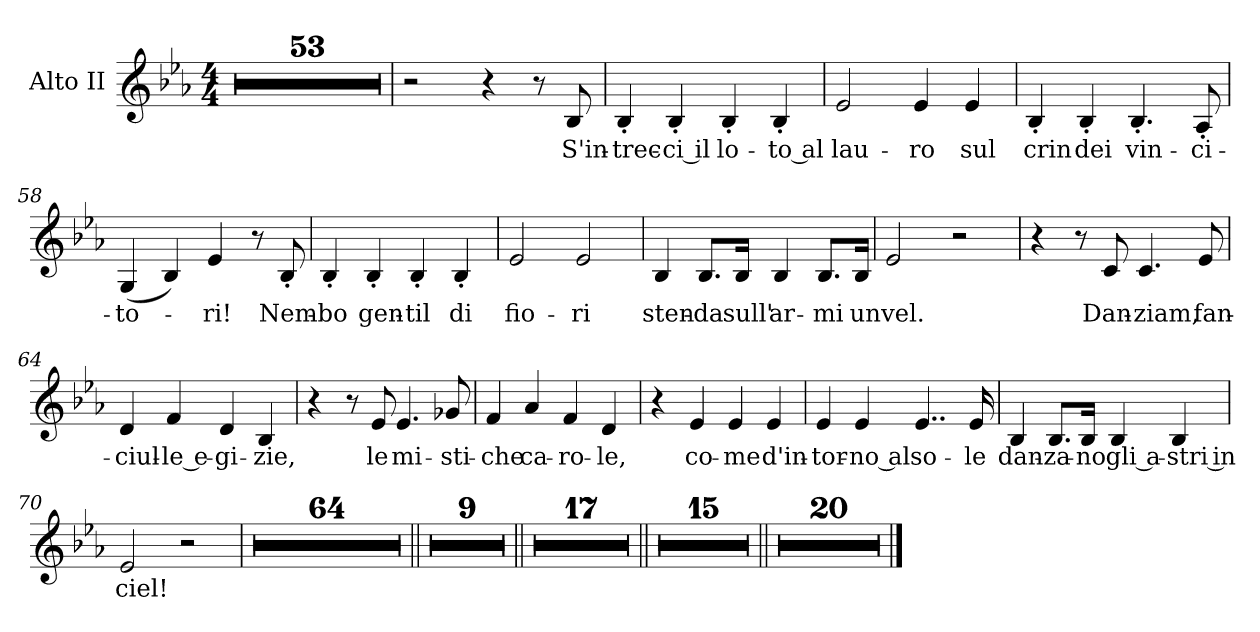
**kern	**text
*part1	*part1
*staff1	*staff1
*I"Alto II	*
*I'A.II	*
*clefG2	*
*k[b-e-a-]	*
*M4/4	*
=1	=1
1r	.
=2	=2
1r	.
=3	=3
1r	.
=4	=4
1r	.
=5	=5
1r	.
!!LO:LB:g=z
=6	=6
1r	.
=7	=7
1r	.
=8	=8
1r	.
=9	=9
1r	.
=10	=10
1r	.
!!LO:LB:g=z
=11	=11
1r	.
=12	=12
1r	.
=13	=13
1r	.
=14	=14
1r	.
=15	=15
1r	.
=16	=16
1r	.
!!LO:LB:g=z
=17	=17
1r	.
=18	=18
1r	.
=19	=19
1r	.
=20	=20
1r	.
=21	=21
1r	.
!!LO:PB:g=z
=22	=22
1r	.
=23	=23
1r	.
=24	=24
1r	.
=25	=25
1r	.
=26	=26
1r	.
!!LO:LB:g=z
=27	=27
1r	.
=28	=28
1r	.
=29	=29
1r	.
=30	=30
1r	.
=31	=31
1r	.
!!LO:PB:g=z
=32	=32
1r	.
=33	=33
1r	.
=34	=34
1r	.
=35	=35
1r	.
=36	=36
1r	.
!!LO:LB:g=z
=37	=37
1r	.
=38	=38
1r	.
=39	=39
1r	.
=40	=40
1r	.
=41	=41
1r	.
!!LO:PB:g=z
=42	=42
1r	.
=43	=43
1r	.
=44	=44
1r	.
=45	=45
1r	.
=46	=46
1r	.
!!LO:LB:g=z
=47	=47
1r	.
=48	=48
1r	.
=49	=49
1r	.
=50	=50
1r	.
!!LO:PB:g=z
=51	=51
1r	.
=52	=52
1r	.
=53	=53
1r	.
=54	=54
2r	.
4r	.
8r	.
!	!LO:LY:b
8B-/	S'in-
!!LO:LB:g=z
=55	=55
!	!LO:LY:b
4B-'/	-trec-
!	!LO:LY:b
4B-'/	ci il
!	!LO:LY:b
4B-'/	lo-
!	!LO:LY:b
4B-'/	to al
=56	=56
!	!LO:LY:b
2e-/	lau-
!	!LO:LY:b
4e-/	-ro
!	!LO:LY:b
4e-/	sul
=57	=57
!	!LO:LY:b
4B-'/	crin
!	!LO:LY:b
4B-'/	dei
!	!LO:LY:b
4.B-'/	vin-
!	!LO:LY:b
8A-'/	-ci-
=58	=58
!	!LO:LY:b
(<4G/	-to-
4B-/)	.
!	!LO:LY:b
4e-/	-ri!
8r	.
!	!LO:LY:b
8B-'/	Nem-
!!LO:LB:g=z
=59	=59
!	!LO:LY:b
4B-'/	-bo
!	!LO:LY:b
4B-'/	gen-
!	!LO:LY:b
4B-'/	-til
!	!LO:LY:b
4B-'/	di
=60	=60
!	!LO:LY:b
2e-/	fio-
!	!LO:LY:b
2e-/	-ri
=61	=61
!	!LO:LY:b
4B-/	sten-
!	!LO:LY:b
8.B-/L	-da
!	!LO:LY:b
16B-/Jk	sull'
!	!LO:LY:b
4B-/	ar-
!	!LO:LY:b
8.B-/L	-mi
!	!LO:LY:b
16B-/Jk	un
=62	=62
!	!LO:LY:b
2e-/	vel.
2r	.
!!LO:PB:g=z
=63	=63
4r	.
8r	.
!	!LO:LY:b
8c/	Dan-
!	!LO:LY:b
4.c/	-ziam,
!	!LO:LY:b
8e-/	fan-
=64	=64
!	!LO:LY:b
4d/	-ciul-
!	!LO:LY:b
4f/	le e-
!	!LO:LY:b
4d/	-gi-
!	!LO:LY:b
4B-/	-zie,
=65	=65
4r	.
8r	.
!	!LO:LY:b
8e-/	le
!	!LO:LY:b
4.e-/	mi-
!	!LO:LY:b
8g-X/	-sti-
=66	=66
!	!LO:LY:b
4f/	che
!	!LO:LY:b
4a-/	ca-
!	!LO:LY:b
4f/	-ro-
!	!LO:LY:b
4d/	-le,
!!LO:LB:g=z
=67	=67
4r	.
!	!LO:LY:b
4e-/	co-
!	!LO:LY:b
4e-/	-me
!	!LO:LY:b
4e-/	d'in-
=68	=68
!	!LO:LY:b
4e-/	-tor-
!	!LO:LY:b
4e-/	no al
!	!LO:LY:b
4..e-/	so-
!	!LO:LY:b
16e-/	-le
=69	=69
!	!LO:LY:b
4B-/	dan-
!	!LO:LY:b
8.B-/L	-za-
!	!LO:LY:b
16B-/Jk	-no
!	!LO:LY:b
4B-/	gli a-
!	!LO:LY:b
4B-/	stri in
=70	=70
!	!LO:LY:b
2e-/	ciel!
2r	.
!!LO:LB:g=z
=71	=71
1r	.
=72	=72
1r	.
=73	=73
1r	.
=74	=74
1r	.
=75	=75
1r	.
=76	=76
1r	.
!!LO:PB:g=z
=77	=77
1r	.
=78	=78
1r	.
=79	=79
1r	.
=80	=80
1r	.
=81	=81
1r	.
!!LO:LB:g=z
=82	=82
1r	.
=83	=83
1r	.
=84	=84
1r	.
!!LO:PB:g=z
=85	=85
1r	.
=86	=86
1r	.
!!LO:LB:g=z
=87	=87
1r	.
=88	=88
1r	.
=89	=89
1r	.
=90	=90
1r	.
!!LO:LB:g=z
=91	=91
1r	.
=92	=92
1r	.
=93	=93
1r	.
=94	=94
1r	.
=95	=95
1r	.
!!LO:PB:g=z
=96	=96
1r	.
=97	=97
1r	.
=98	=98
1r	.
=99	=99
1r	.
=100	=100
1r	.
!!LO:LB:g=z
=101	=101
1r	.
=102	=102
1r	.
=103	=103
1r	.
=104	=104
1r	.
=105	=105
1r	.
!!LO:LB:g=z
=106	=106
1r	.
=107	=107
1r	.
=108	=108
1r	.
=109	=109
1r	.
=110	=110
1r	.
!!LO:LB:g=z
=111	=111
1r	.
=112	=112
1r	.
=113	=113
1r	.
=114	=114
1r	.
=115	=115
1r	.
!!LO:LB:g=z
=116	=116
1r	.
=117	=117
1r	.
=118	=118
1r	.
=119	=119
1r	.
=120	=120
1r	.
!!LO:LB:g=z
=121	=121
1r	.
=122	=122
1r	.
=123	=123
1r	.
=124	=124
1r	.
!!LO:LB:g=z
=125	=125
1r	.
=126	=126
1r	.
=127	=127
1r	.
=128	=128
1r	.
=129	=129
1r	.
!!LO:LB:g=z
=130	=130
1r	.
=131	=131
1r	.
=132	=132
1r	.
=133	=133
1r	.
=134	=134
1r	.
!!LO:PB:g=z
=135||	=135||
1r	.
=136	=136
1r	.
=137	=137
1r	.
=138	=138
1r	.
!!LO:PB:g=z
=139	=139
1r	.
=140	=140
1r	.
=141	=141
1r	.
=142	=142
1r	.
=143	=143
1r	.
!!LO:LB:g=z
=144||	=144||
1r	.
=145	=145
1r	.
=146	=146
1r	.
=147	=147
1r	.
!!LO:PB:g=z
=148	=148
1r	.
=149	=149
1r	.
=150	=150
1r	.
=151	=151
1r	.
!!LO:LB:g=z
=152	=152
1r	.
=153	=153
1r	.
=154	=154
1r	.
=155	=155
1r	.
!!LO:PB:g=z
=156	=156
1r	.
=157	=157
1r	.
=158	=158
1r	.
=159	=159
1r	.
=160	=160
1r	.
!!LO:LB:g=z
=161||	=161||
1r	.
=162	=162
1r	.
=163	=163
1r	.
=164	=164
1r	.
=165	=165
1r	.
!!LO:PB:g=z
=166	=166
1r	.
=167	=167
1r	.
=168	=168
1r	.
=169	=169
1r	.
=170	=170
1r	.
!!LO:LB:g=z
=171	=171
1r	.
=172	=172
1r	.
=173	=173
1r	.
!!LO:PB:g=z
=174	=174
1r	.
=175	=175
1r	.
=176||	=176||
1r	.
=177	=177
1r	.
!!LO:LB:g=z
=178	=178
1r	.
!!LO:PB:g=z
=179	=179
1r	.
=180	=180
1r	.
=181	=181
1r	.
!!LO:PB:g=z
=182	=182
1r	.
=183	=183
1r	.
=184	=184
1r	.
=185	=185
1r	.
!!LO:PB:g=z
=186	=186
1r	.
=187	=187
1r	.
=188	=188
1r	.
=189	=189
1r	.
=190	=190
1r	.
!!LO:PB:g=z
=191	=191
1r	.
=192	=192
1r	.
=193	=193
1r	.
=194	=194
1r	.
=195	=195
1r	.
==	==
*-	*-
